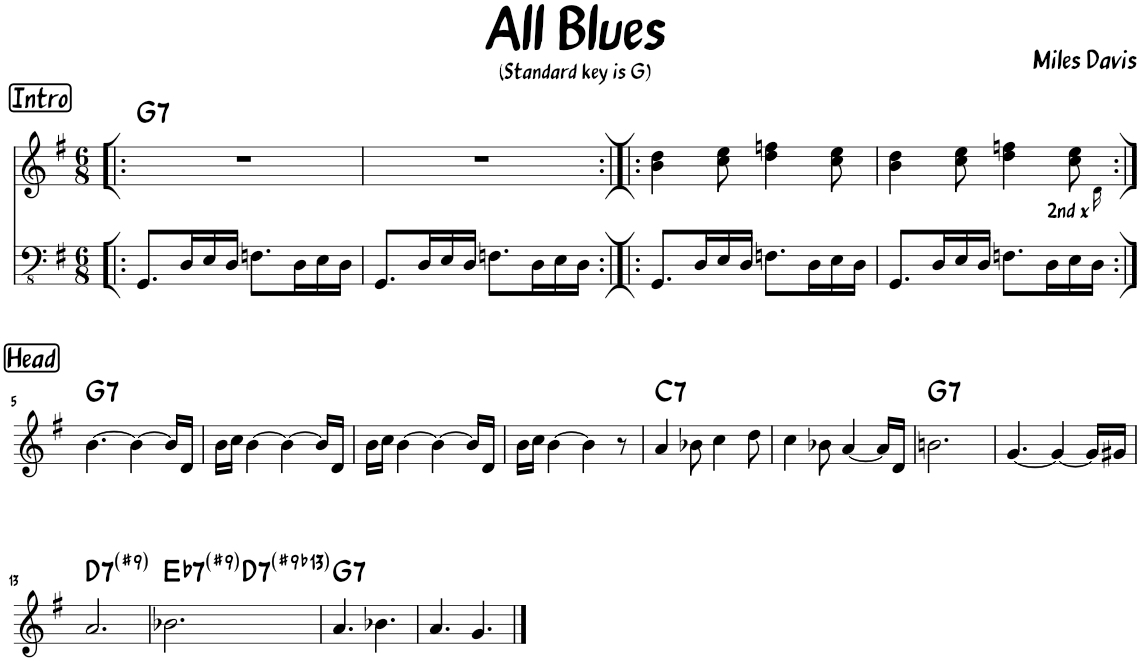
**kern	**kern	**harte
*part2	*part1	*part1
*staff2	*staff1	*
*I"Acoustic Bass	*I"Piano	*
*I'Ac b	*I'Pno	*
*clefFv4	*clefG2	*
*k[f#]	*k[f#]	*
*M6/8	*M6/8	*
!!LO:REH:place=s1:a:rj:fs=14:t=Intro
=1!|:	=1!|:	=1!|:
!	!	!LO:H:kt=7
8.GGG/L	2.r	G:7
16DD/L	.	.
16EE/	.	.
16DD/JJ	.	.
8.FFn\L	.	.
16DD\L	.	.
16EE\	.	.
16DD\JJ	.	.
=2	=2	=2
8.GGG/L	2.r	.
16DD/L	.	.
16EE/	.	.
16DD/JJ	.	.
8.FFn\L	.	.
16DD\L	.	.
16EE\	.	.
16DD\JJ	.	.
=3:|!|:	=3:|!|:	=3:|!|:
8.GGG/L	4b\ 4dd\	.
16DD/L	.	.
16EE/	8cc\ 8ee\	.
16DD/JJ	.	.
8.FFn\L	4dd\ 4ffn\	.
16DD\L	.	.
16EE\	8cc\ 8ee\	.
16DD\JJ	.	.
=4	=4	=4
*	*^	*
8.GGG/L	4b\ 4dd\	8.ryy	.
*	*v	*v	*
16DD/L	.	.
16EE/	8cc\ 8ee\	.
16DD/JJ	.	.
8.FFn\L	4dd\ 4ffn\	.
16DD\L	.	.
16EE\	8cc\ 8ee\	.
*	*^	*
!	!	!LO:TX:b:t=2nd x	!
16DD\JJ	.	16d!\	.
!!LO:LB:g=z
!!LO:REH:place=s1:a:rj:fs=14:t=Head
=5:|!	=5:|!	=5:|!	=5:|!
!	!	!	!LO:H:kt=7
*	*v	*v	*
2.r	[4.b\	G:7
.	4b\_	.
.	16b/LL]	.
.	16d/JJ	.
=6	=6	=6
2.r	16b\LL	.
.	16cc\JJ	.
.	[4b\	.
.	4b\_	.
.	16b/LL]	.
.	16d/JJ	.
=7	=7	=7
2.r	16b\LL	.
.	16cc\JJ	.
.	[4b\	.
.	4b\_	.
.	16b/LL]	.
.	16d/JJ	.
=8	=8	=8
2.r	16b\LL	.
.	16cc\JJ	.
.	[4b\	.
.	4b\]	.
.	8r	.
=9	=9	=9
!	!	!LO:H:kt=7
2.r	4a/	C:7
.	8b-X\	.
.	4cc\	.
.	8dd\	.
=10	=10	=10
2.r	4cc\	.
.	8b-X\	.
.	[4a/	.
.	16a/LL]	.
.	16d/JJ	.
=11	=11	=11
!	!	!LO:H:kt=7
2.r	2.bn\	G:7
=12	=12	=12
2.r	[4.g/	.
.	4g/_	.
.	16g/LL]	.
.	16g#X/JJ	.
!!LO:LB:g=z
=13	=13	=13
!	!	!LO:H:kt=7
2.r	2.a/	D:7(#9)
=14	=14	=14
!	!	!LO:H:kt=7
*	*^	*
2.r	2.b-X\	4.ryy	Eb:7(#9)
!	!	!	!LO:H:kt=7
.	.	4.ryy	D:7(#9,b13)
=15	=15	=15	=15
!	!	!	!LO:H:kt=7
*	*v	*v	*
2.r	4.a/	G:7
.	4.b-X\	.
=16	=16	=16
2.r	4.a/	.
.	4.g/	.
==	==	==
*-	*-	*-
